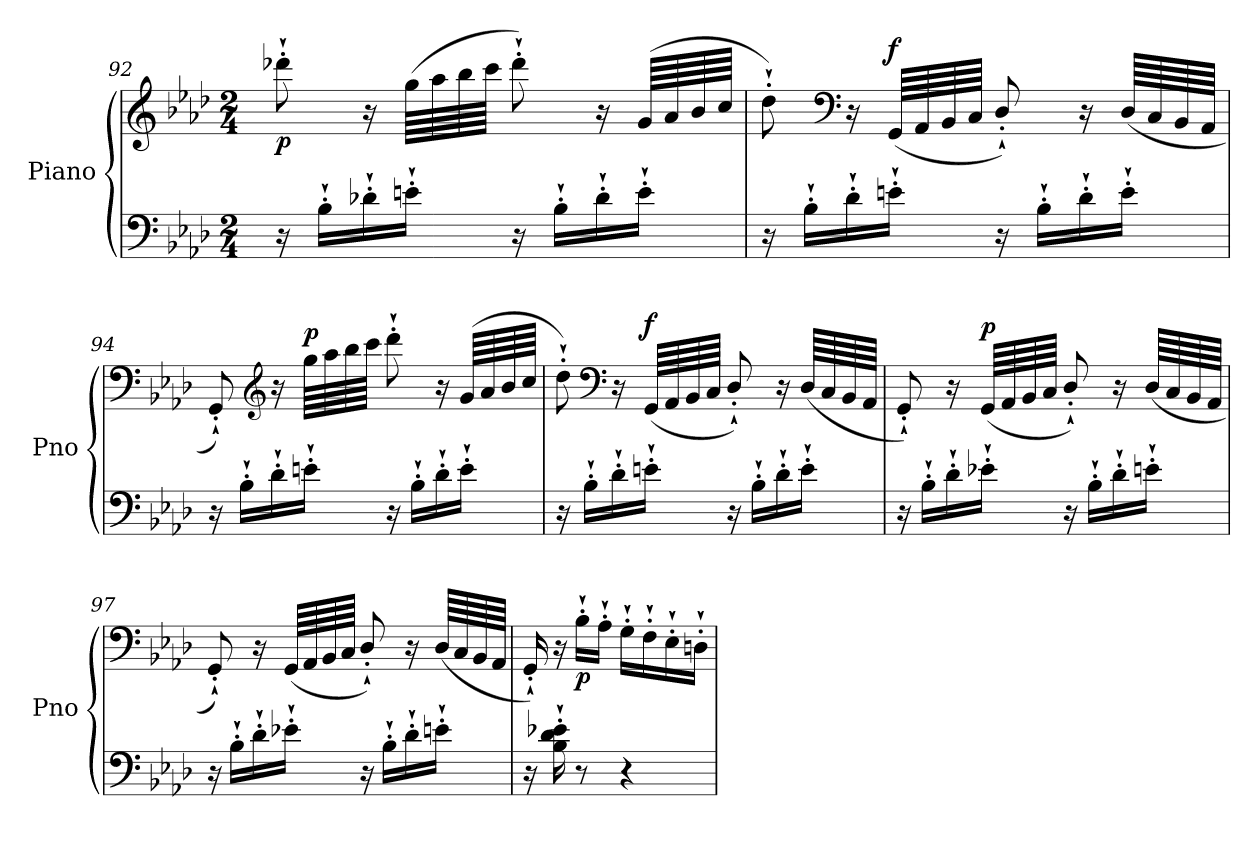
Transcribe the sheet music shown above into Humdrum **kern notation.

**kern	**kern	**dynam
*part1	*part1	*part1
*staff2	*staff1	*staff1/2
*I"Piano	*	*
*I'Pno	*	*
*clefF4	*clefG2	*
*k[b-e-a-d-]	*k[b-e-a-d-]	*
*A-:	*A-:	*
*M2/4	*M2/4	*
=92	=92	=92
!	!	!LO:DY:b
16r	8ddd-X`'\	p
16B-`'\LL	.	.
16d-X`'\	16r	.
16en`'\JJ	(64gg\LLLL	.
.	64aa-\	.
.	64bb-\	.
.	64ccc\JJJJ	.
16r	8ddd-`'\)	.
16B-`'\LL	.	.
16d-`'\	16r	.
16e`'\JJ	(64g/LLLL	.
.	64a-/	.
.	64b-/	.
.	64cc/JJJJ	.
!!LO:LB:g=z
=93	=93	=93
16r	8dd-`'\)	.
16B-`'\LL	.	.
*	*clefF4	*
16d-`'\	16r	.
!	!	!LO:DY:a
16en`'\JJ	(64GG/LLLL	f
.	64AA-/	.
.	64BB-/	.
.	64C/JJJJ	.
16r	8D-`'/)	.
16B-`'\LL	.	.
16d-`'\	16r	.
16e`'\JJ	(64D-/LLLL	.
.	64C/	.
.	64BB-/	.
.	64AA-/JJJJ	.
=94	=94	=94
16r	8GG`'/)	.
16B-`'\LL	.	.
*	*clefG2	*
16d-`'\	16r	.
!	!	!LO:DY:a
16en`'\JJ	64gg\LLLL	p
.	64aa-\	.
.	64bb-\	.
.	64ccc\JJJJ	.
16r	8ddd-`'\	.
16B-`'\LL	.	.
16d-`'\	16r	.
16e`'\JJ	(64g/LLLL	.
.	64a-/	.
.	64b-/	.
.	64cc/JJJJ	.
=95	=95	=95
16r	8dd-`'\)	.
16B-`'\LL	.	.
*	*clefF4	*
16d-`'\	16r	.
!	!	!LO:DY:a
16en`'\JJ	(64GG/LLLL	f
.	64AA-/	.
.	64BB-/	.
.	64C/JJJJ	.
16r	8D-`'/)	.
16B-`'\LL	.	.
16d-`'\	16r	.
16e`'\JJ	(64D-/LLLL	.
.	64C/	.
.	64BB-/	.
.	64AA-/JJJJ	.
!!LO:LB:g=z
=96	=96	=96
16r	8GG`'/)	.
16B-`'\LL	.	.
16d-`'\	16r	.
!	!	!LO:DY:a
16e-X`'\JJ	(64GG/LLLL	p
.	64AA-/	.
.	64BB-/	.
.	64C/JJJJ	.
16r	8D-`'/)	.
16B-`'\LL	.	.
16d-`'\	16r	.
16en`'\JJ	(64D-/LLLL	.
.	64C/	.
.	64BB-/	.
.	64AA-/JJJJ	.
=97	=97	=97
16r	8GG`'/)	.
16B-`'\LL	.	.
16d-`'\	16r	.
16e-X`'\JJ	(64GG/LLLL	.
.	64AA-/	.
.	64BB-/	.
.	64C/JJJJ	.
16r	8D-`'/)	.
16B-`'\LL	.	.
16d-`'\	16r	.
16en`'\JJ	(64D-/LLLL	.
.	64C/	.
.	64BB-/	.
.	64AA-/JJJJ	.
=98	=98	=98
16r	16GG`'/)	.
16B-\`' 16d-\`' 16e-X\`'	16r	.
!	!	!LO:DY:b
8r	16B-`'\LL	p
.	16A-`'\JJ	.
4r	16G`'\LL	.
.	16F`'\	.
.	16E-`'\	.
.	16Dn`'\JJ	.
=	=	=
*-	*-	*-
